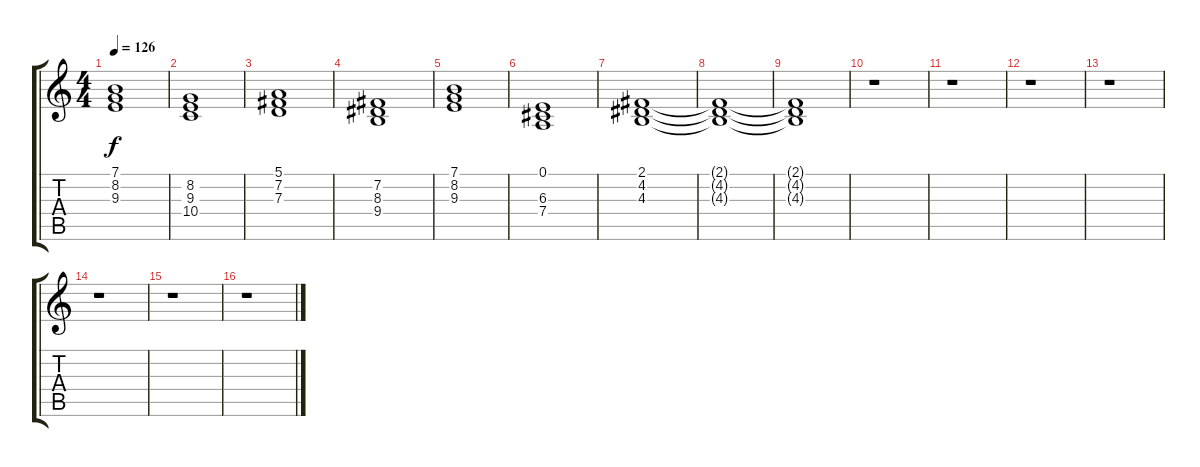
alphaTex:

\track "" {instrument synthstrings1}
\staff {score tabs}
\tuning (E4 B3 G3 D3 A2 E2) {hide}
\ts (4 4)
\tempo 126
\clef g2
\ks c
(7.1 8.2 9.3).1{dy f} |
(8.2 9.3 10.4).1 |
(5.1 7.2 7.3).1 |
(7.2 8.3 9.4).1 |
(7.1 8.2 9.3).1 |
(0.1 6.3 7.4).1 |
(2.1 4.2 4.3).1 |
(2.1{t} 4.2{t} 4.3{t}).1 |
(2.1{t} 4.2{t} 4.3{t}).1 |
r.1 |
r.1 |
r.1 |
r.1 |
r.1 |
r.1 |
r.1
